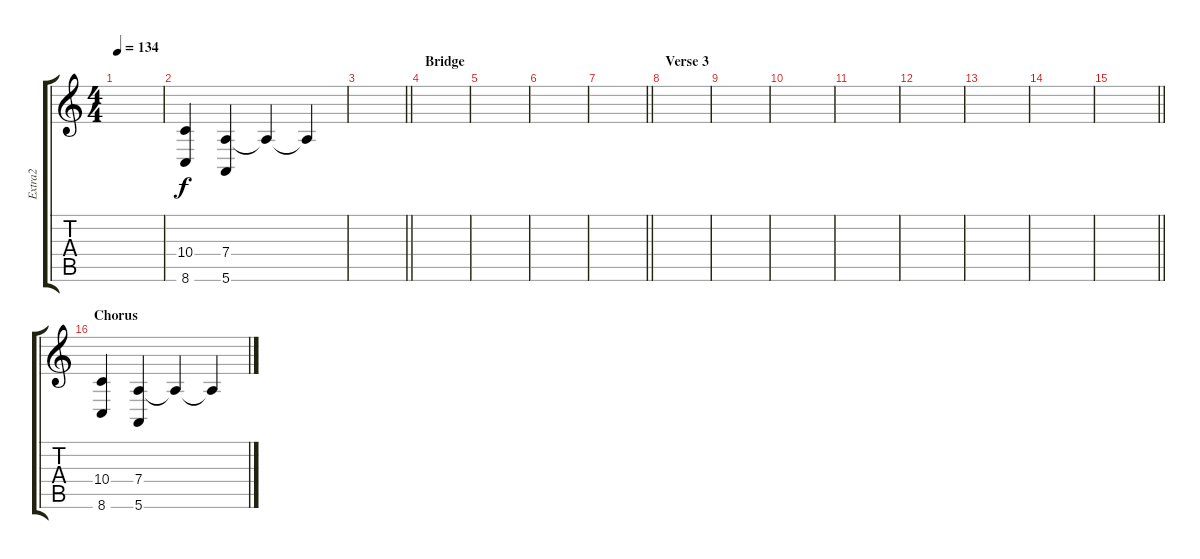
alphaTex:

\track ("Extra2" "Extra2") {instrument synthstrings1}
\staff {score tabs}
\tuning (E4 B3 G3 D3 A2 E2) {hide}
\ts (4 4)
\tempo 134
\clef g2
\ks c
|
(10.4 8.6).4 (7.4 5.6).4 7.4{t}.4 7.4{t}.4 |
\barLineRight lightlight
|
\section ("" "Bridge")
|
|
|
\barLineRight lightlight
|
\section ("" "Verse 3")
|
|
|
|
|
|
|
\barLineRight lightlight
|
\section ("" "Chorus")
(10.4 8.6).4 (7.4 5.6).4 7.4{t}.4 7.4{t}.4
